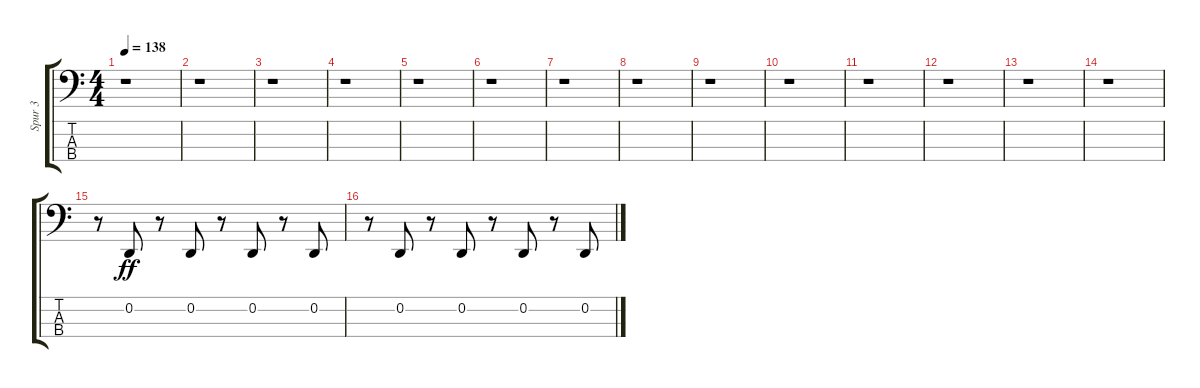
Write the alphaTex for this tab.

\track ("Spur 3" "Spur 3") {instrument marimba}
\staff {score tabs}
\tuning (G2 D2 A1 E1) {hide}
\ts (4 4)
\tempo 138
\clef f4
\ks c
r.1{dy ff} |
r.1 |
r.1 |
r.1 |
r.1 |
r.1 |
r.1 |
r.1 |
r.1 |
r.1 |
r.1 |
r.1 |
r.1 |
r.1 |
r.8 0.2.8 r.8 0.2.8 r.8 0.2.8 r.8 0.2.8 |
r.8 0.2.8 r.8 0.2.8 r.8 0.2.8 r.8 0.2.8
